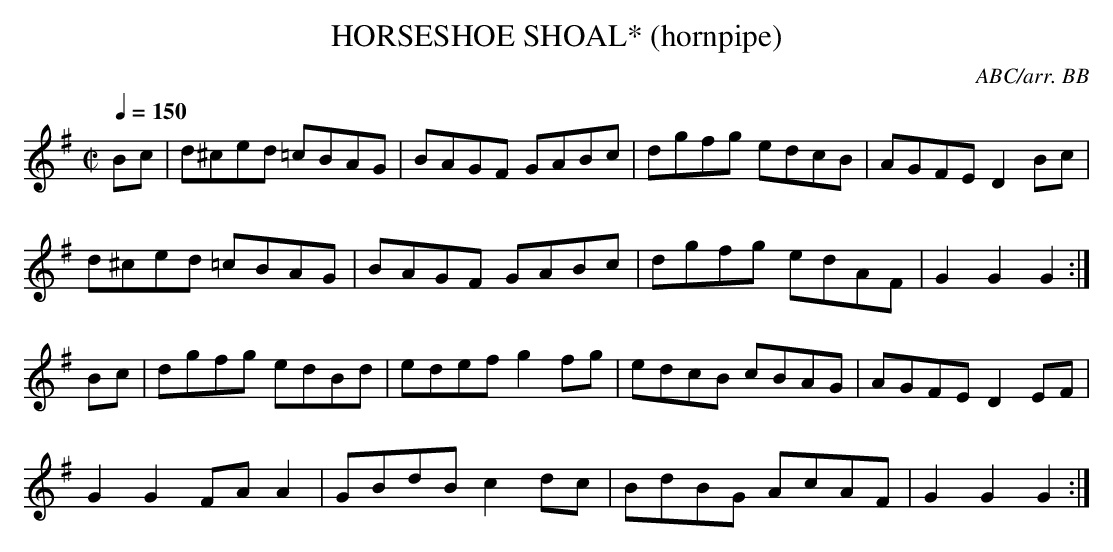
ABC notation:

X:1
T:HORSESHOE SHOAL* (hornpipe)
C:ABC/arr. BB
Q:1/4=150
L:1/8
M:C|
K:G
Bc|d^ced =cBAG|BAGF GABc|dgfg edcB|AGFE D2Bc|
d^ced =cBAG|BAGF GABc|dgfg edAF|G2G2G2 :|
Bc|dgfg edBd|edef g2fg|edcB cBAG|AGFE D2EF|
G2G2 FAA2|GBdB c2dc|BdBG AcAF|G2G2G2 :|
